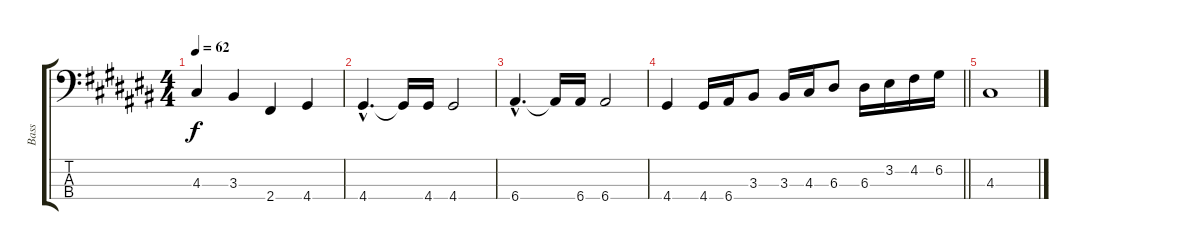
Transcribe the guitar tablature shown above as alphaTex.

\track ("Bass" "Bass") {instrument electricbassfinger}
\staff {score tabs}
\tuning (G2 D2 A1 E1) {hide}
\ts (4 4)
\tempo 62
\clef f4
\ks c#
4.3.4{dy f volume 6} 3.3.4 2.4.4{volume 5} 4.4.4 |
4.4{hac}.4{d volume 4} 4.4{t}.16 4.4.16 4.4.2{volume 3} |
6.4{hac}.4{d volume 2} 6.4{t}.16 6.4.16 6.4.2{volume 1} |
\barLineRight lightlight
4.4.4{volume 0} 4.4.16 6.4.16 3.3.8 3.3.16 4.3.16 6.3.8 6.3.16 3.2.16 4.2.16 6.2.16 |
4.3.1
